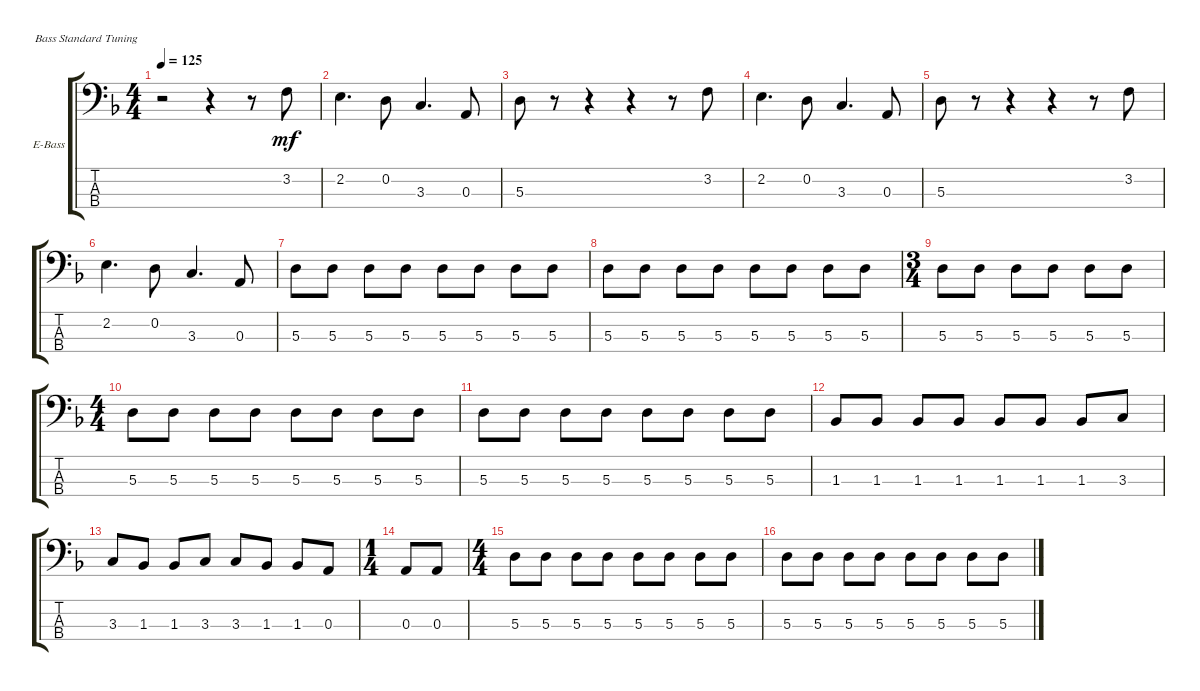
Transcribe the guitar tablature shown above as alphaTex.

\defaultSystemsLayout 4
\bracketExtendMode groupsimilarinstruments
\firstSystemTrackNameOrientation horizontal
\otherSystemsTrackNameOrientation horizontal
\track ("Electric Bass" "E-Bass") {instrument electricbassfinger}
\staff {score tabs}
\tuning (G2 D2 A1 E1)
\ts (4 4)
\tempo 125
\clef f4
\ks f
r.2{dy mf instrument electricbassfinger} r.4 r.8 3.2.8 |
2.2.4{d} 0.2.8 3.3.4{d} 0.3.8 |
5.3.8 r.8 r.4 r.4 r.8 3.2.8 |
2.2.4{d} 0.2.8 3.3.4{d} 0.3.8 |
5.3.8 r.8 r.4 r.4 r.8 3.2.8 |
2.2.4{d} 0.2.8 3.3.4{d} 0.3.8 |
5.3.8 5.3.8 5.3.8 5.3.8 5.3.8 5.3.8 5.3.8 5.3.8 |
5.3.8 5.3.8 5.3.8 5.3.8 5.3.8 5.3.8 5.3.8 5.3.8 |
\ts (3 4)
5.3.8 5.3.8 5.3.8 5.3.8 5.3.8 5.3.8 |
\ts (4 4)
5.3.8 5.3.8 5.3.8 5.3.8 5.3.8 5.3.8 5.3.8 5.3.8 |
5.3.8 5.3.8 5.3.8 5.3.8 5.3.8 5.3.8 5.3.8 5.3.8 |
1.3.8 1.3.8 1.3.8 1.3.8 1.3.8 1.3.8 1.3.8 3.3.8 |
3.3.8 1.3.8 1.3.8 3.3.8 3.3.8 1.3.8 1.3.8 0.3.8 |
\ts (1 4)
0.3.8 0.3.8 |
\ts (4 4)
5.3.8 5.3.8 5.3.8 5.3.8 5.3.8 5.3.8 5.3.8 5.3.8 |
5.3.8 5.3.8 5.3.8 5.3.8 5.3.8 5.3.8 5.3.8 5.3.8
